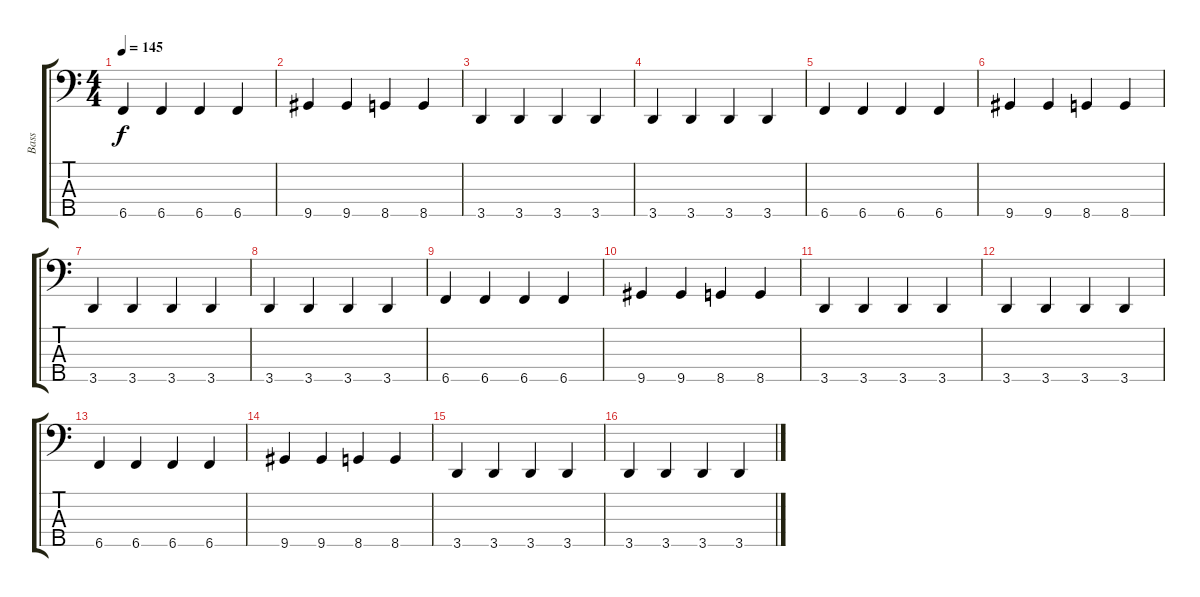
\track ("Bass" "Bass") {instrument electricbasspick}
\staff {score tabs}
\tuning (G2 D2 A1 E1 B0) {hide}
\ts (4 4)
\tempo 145
\clef f4
\ks c
6.5.4{dy f} 6.5.4 6.5.4 6.5.4 |
9.5.4 9.5.4 8.5.4 8.5.4 |
3.5.4 3.5.4 3.5.4 3.5.4 |
3.5.4 3.5.4 3.5.4 3.5.4 |
6.5.4 6.5.4 6.5.4 6.5.4 |
9.5.4 9.5.4 8.5.4 8.5.4 |
3.5.4 3.5.4 3.5.4 3.5.4 |
3.5.4 3.5.4 3.5.4 3.5.4 |
6.5.4 6.5.4 6.5.4 6.5.4 |
9.5.4 9.5.4 8.5.4 8.5.4 |
3.5.4 3.5.4 3.5.4 3.5.4 |
3.5.4 3.5.4 3.5.4 3.5.4 |
6.5.4 6.5.4 6.5.4 6.5.4 |
9.5.4 9.5.4 8.5.4 8.5.4 |
3.5.4 3.5.4 3.5.4 3.5.4 |
3.5.4 3.5.4 3.5.4 3.5.4
